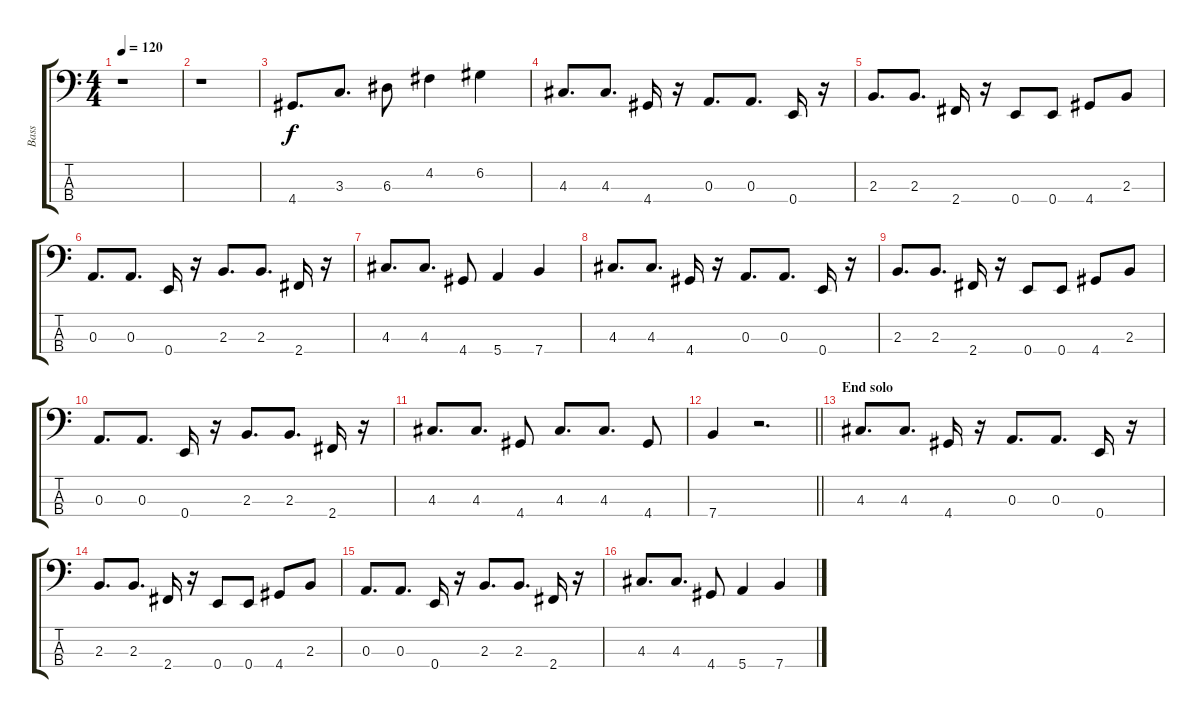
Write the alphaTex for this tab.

\track ("Bass" "Bass") {instrument synthbass1}
\staff {score tabs}
\tuning (G2 D2 A1 E1) {hide}
\ts (4 4)
\tempo 120
\clef f4
\ks c
r.1{dy f} |
r.1 |
4.4.8{d} 3.3.8{d} 6.3.8 4.2.4 6.2.4 |
4.3.8{d} 4.3.8{d} 4.4.16 r.16 0.3.8{d} 0.3.8{d} 0.4.16 r.16 |
2.3.8{d} 2.3.8{d} 2.4.16 r.16 0.4.8 0.4.8 4.4.8 2.3.8 |
0.3.8{d} 0.3.8{d} 0.4.16 r.16 2.3.8{d} 2.3.8{d} 2.4.16 r.16 |
4.3.8{d} 4.3.8{d} 4.4.8 5.4.4 7.4.4 |
4.3.8{d} 4.3.8{d} 4.4.16 r.16 0.3.8{d} 0.3.8{d} 0.4.16 r.16 |
2.3.8{d} 2.3.8{d} 2.4.16 r.16 0.4.8 0.4.8 4.4.8 2.3.8 |
0.3.8{d} 0.3.8{d} 0.4.16 r.16 2.3.8{d} 2.3.8{d} 2.4.16 r.16 |
4.3.8{d} 4.3.8{d} 4.4.8 4.3.8{d} 4.3.8{d} 4.4.8 |
\barLineRight lightlight
7.4.4 r.2{d} |
\section ("" "End solo")
4.3.8{d} 4.3.8{d} 4.4.16 r.16 0.3.8{d} 0.3.8{d} 0.4.16 r.16 |
2.3.8{d} 2.3.8{d} 2.4.16 r.16 0.4.8 0.4.8 4.4.8 2.3.8 |
0.3.8{d} 0.3.8{d} 0.4.16 r.16 2.3.8{d} 2.3.8{d} 2.4.16 r.16 |
4.3.8{d} 4.3.8{d} 4.4.8 5.4.4 7.4.4
